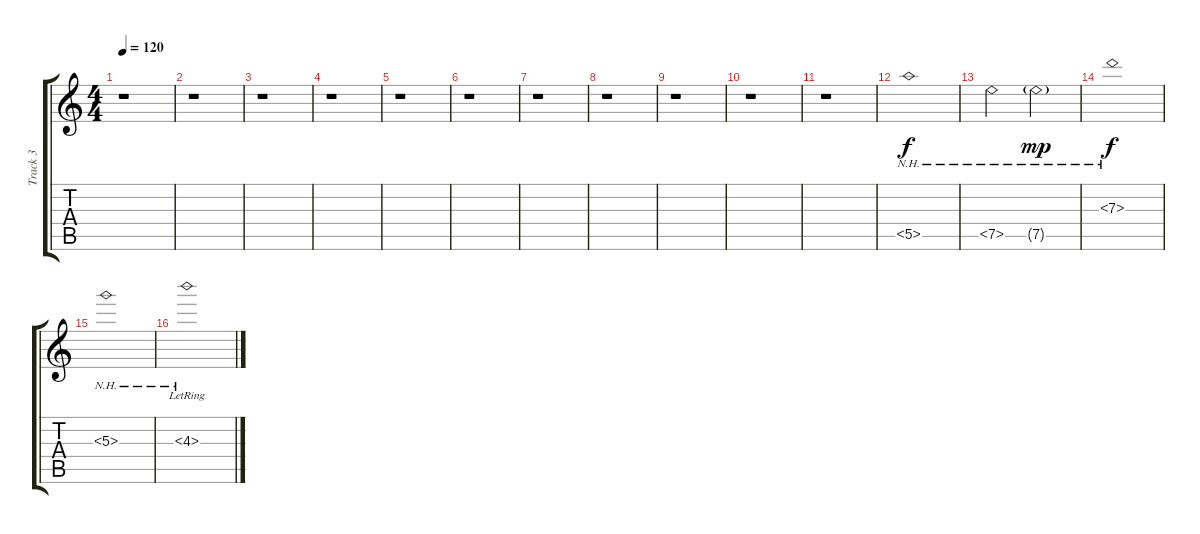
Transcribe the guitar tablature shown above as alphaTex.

\track ("Track 3" "Track 3") {instrument distortionguitar}
\staff {score tabs}
\tuning (E4 B3 G3 D3 A2 E2) {hide}
\ts (4 4)
\tempo 120
\clef g2
\ks c
r.1{dy f} |
r.1 |
r.1 |
r.1 |
r.1 |
r.1 |
r.1 |
r.1 |
r.1 |
r.1 |
r.1 |
5.5{nh}.1{volume 4} |
7.5{nh}.2{volume 16} 7.5{nh g}.2{dy mp} |
7.3{nh}.1{dy f volume 7} |
5.3{nh}.1{volume 16} |
4.3{nh lr}.1
